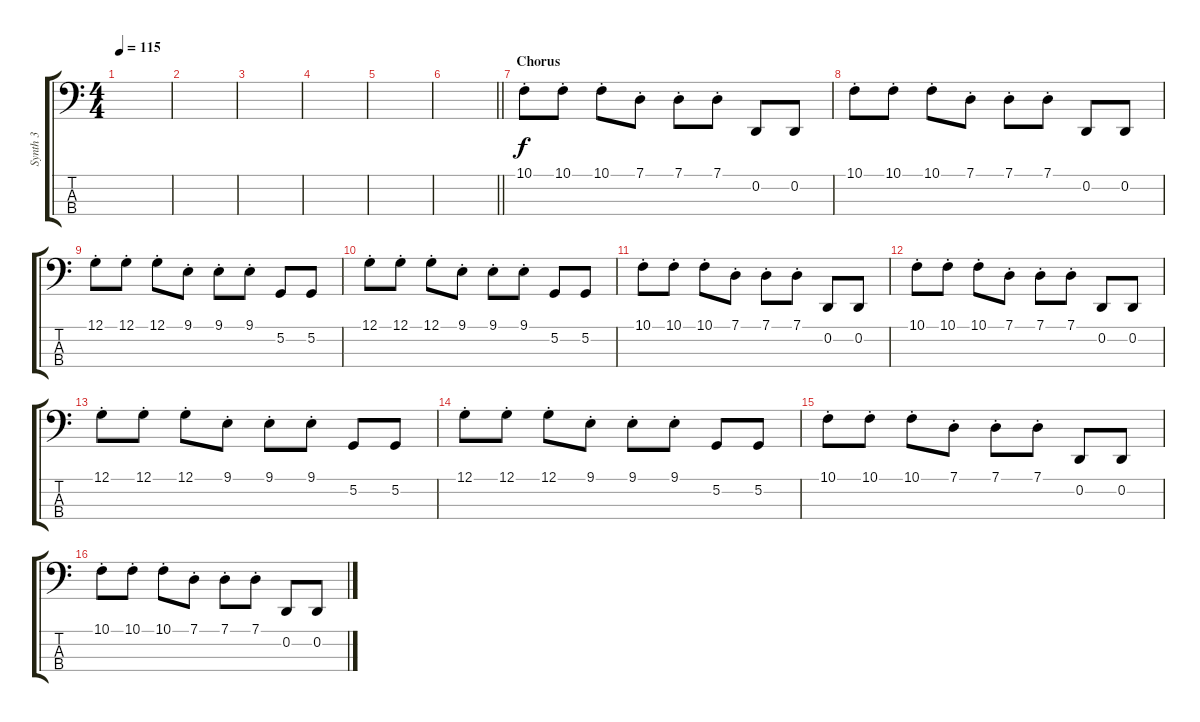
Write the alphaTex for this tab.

\track ("Synth 3" "Synth 3") {instrument lead1square}
\staff {score tabs}
\tuning (G2 D2 A1 E1) {hide}
\ts (4 4)
\tempo 115
\clef f4
\ks c
|
|
|
|
|
\barLineRight lightlight
|
\section ("" "Chorus")
10.1{st}.8 10.1{st}.8 10.1{st}.8 7.1{st}.8 7.1{st}.8 7.1{st}.8 0.2.8 0.2.8 |
10.1{st}.8 10.1{st}.8 10.1{st}.8 7.1{st}.8 7.1{st}.8 7.1{st}.8 0.2.8 0.2.8 |
12.1{st}.8 12.1{st}.8 12.1{st}.8 9.1{st}.8 9.1{st}.8 9.1{st}.8 5.2.8 5.2.8 |
12.1{st}.8 12.1{st}.8 12.1{st}.8 9.1{st}.8 9.1{st}.8 9.1{st}.8 5.2.8 5.2.8 |
10.1{st}.8 10.1{st}.8 10.1{st}.8 7.1{st}.8 7.1{st}.8 7.1{st}.8 0.2.8 0.2.8 |
10.1{st}.8 10.1{st}.8 10.1{st}.8 7.1{st}.8 7.1{st}.8 7.1{st}.8 0.2.8 0.2.8 |
12.1{st}.8 12.1{st}.8 12.1{st}.8 9.1{st}.8 9.1{st}.8 9.1{st}.8 5.2.8 5.2.8 |
12.1{st}.8 12.1{st}.8 12.1{st}.8 9.1{st}.8 9.1{st}.8 9.1{st}.8 5.2.8 5.2.8 |
10.1{st}.8 10.1{st}.8 10.1{st}.8 7.1{st}.8 7.1{st}.8 7.1{st}.8 0.2.8 0.2.8 |
10.1{st}.8 10.1{st}.8 10.1{st}.8 7.1{st}.8 7.1{st}.8 7.1{st}.8 0.2.8 0.2.8
